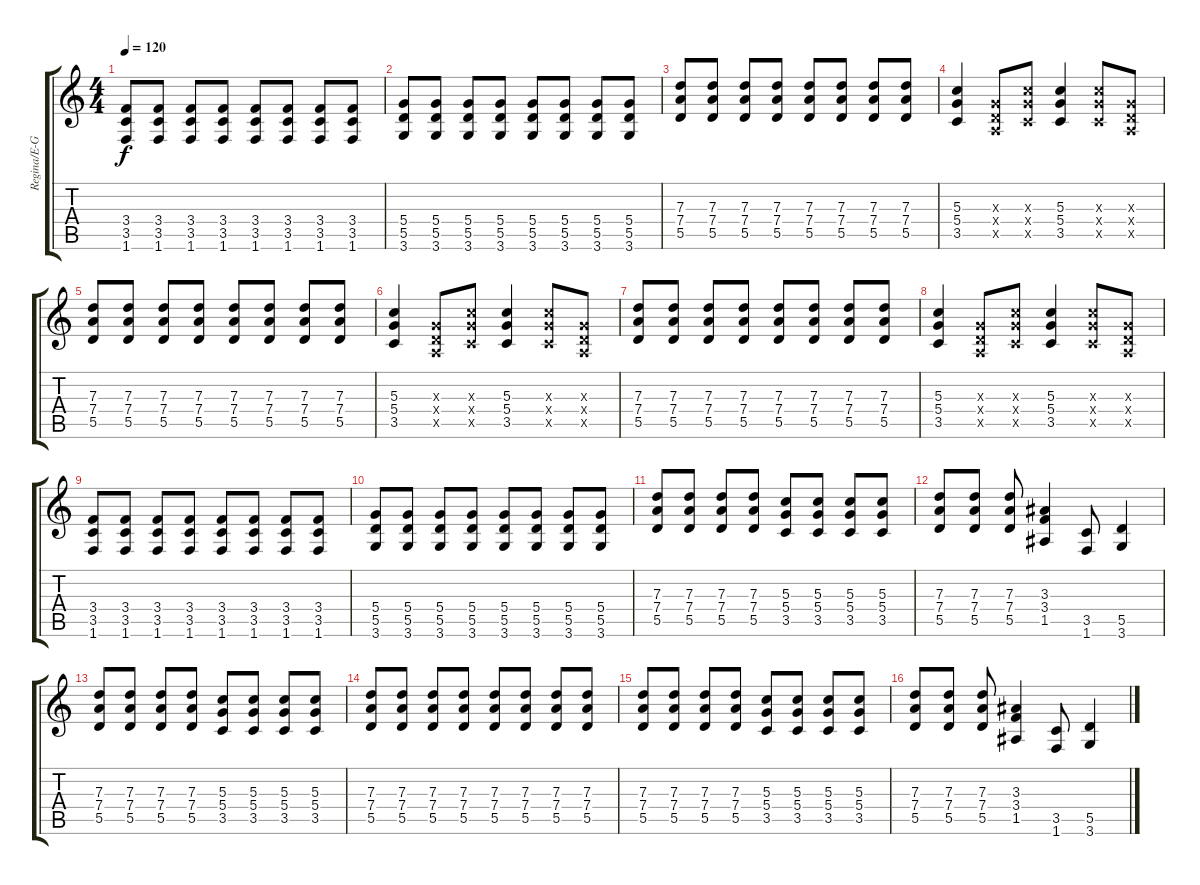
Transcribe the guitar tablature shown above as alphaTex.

\track ("Regina/E-Guitar " "Regina/E-G") {instrument distortionguitar}
\staff {score tabs}
\tuning (E4 B3 G3 D3 A2 E2) {hide}
\ts (4 4)
\tempo 120
\clef g2
\ks c
(3.4 3.5 1.6).8{dy f} (3.4 3.5 1.6).8 (3.4 3.5 1.6).8 (3.4 3.5 1.6).8 (3.4 3.5 1.6).8 (3.4 3.5 1.6).8 (3.4 3.5 1.6).8 (3.4 3.5 1.6).8 |
(5.4 5.5 3.6).8 (5.4 5.5 3.6).8 (5.4 5.5 3.6).8 (5.4 5.5 3.6).8 (5.4 5.5 3.6).8 (5.4 5.5 3.6).8 (5.4 5.5 3.6).8 (5.4 5.5 3.6).8 |
(7.3 7.4 5.5).8 (7.3 7.4 5.5).8 (7.3 7.4 5.5).8 (7.3 7.4 5.5).8 (7.3 7.4 5.5).8 (7.3 7.4 5.5).8 (7.3 7.4 5.5).8 (7.3 7.4 5.5).8 |
(5.3 5.4 3.5).4 (0.3{x} 0.4{x} 0.5{x}).8 (5.3{x} 5.4{x} 3.5{x}).8 (5.3 5.4 3.5).4 (5.3{x} 5.4{x} 3.5{x}).8 (0.3{x} 0.4{x} 0.5{x}).8 |
(7.3 7.4 5.5).8 (7.3 7.4 5.5).8 (7.3 7.4 5.5).8 (7.3 7.4 5.5).8 (7.3 7.4 5.5).8 (7.3 7.4 5.5).8 (7.3 7.4 5.5).8 (7.3 7.4 5.5).8 |
(5.3 5.4 3.5).4 (0.3{x} 0.4{x} 0.5{x}).8 (5.3{x} 5.4{x} 3.5{x}).8 (5.3 5.4 3.5).4 (5.3{x} 5.4{x} 3.5{x}).8 (0.3{x} 0.4{x} 0.5{x}).8 |
(7.3 7.4 5.5).8 (7.3 7.4 5.5).8 (7.3 7.4 5.5).8 (7.3 7.4 5.5).8 (7.3 7.4 5.5).8 (7.3 7.4 5.5).8 (7.3 7.4 5.5).8 (7.3 7.4 5.5).8 |
(5.3 5.4 3.5).4 (0.3{x} 0.4{x} 0.5{x}).8 (5.3{x} 5.4{x} 3.5{x}).8 (5.3 5.4 3.5).4 (5.3{x} 5.4{x} 3.5{x}).8 (0.3{x} 0.4{x} 0.5{x}).8 |
(3.4 3.5 1.6).8 (3.4 3.5 1.6).8 (3.4 3.5 1.6).8 (3.4 3.5 1.6).8 (3.4 3.5 1.6).8 (3.4 3.5 1.6).8 (3.4 3.5 1.6).8 (3.4 3.5 1.6).8 |
(5.4 5.5 3.6).8 (5.4 5.5 3.6).8 (5.4 5.5 3.6).8 (5.4 5.5 3.6).8 (5.4 5.5 3.6).8 (5.4 5.5 3.6).8 (5.4 5.5 3.6).8 (5.4 5.5 3.6).8 |
(7.3 7.4 5.5).8 (7.3 7.4 5.5).8 (7.3 7.4 5.5).8 (7.3 7.4 5.5).8 (5.3 5.4 3.5).8 (5.3 5.4 3.5).8 (5.3 5.4 3.5).8 (5.3 5.4 3.5).8 |
(7.3 7.4 5.5).8 (7.3 7.4 5.5).8 (7.3 7.4 5.5).8 (3.3 3.4 1.5).4 (3.5 1.6).8 (5.5 3.6).4 |
(7.3 7.4 5.5).8 (7.3 7.4 5.5).8 (7.3 7.4 5.5).8 (7.3 7.4 5.5).8 (5.3 5.4 3.5).8 (5.3 5.4 3.5).8 (5.3 5.4 3.5).8 (5.3 5.4 3.5).8 |
(7.3 7.4 5.5).8 (7.3 7.4 5.5).8 (7.3 7.4 5.5).8 (7.3 7.4 5.5).8 (7.3 7.4 5.5).8 (7.3 7.4 5.5).8 (7.3 7.4 5.5).8 (7.3 7.4 5.5).8 |
(7.3 7.4 5.5).8 (7.3 7.4 5.5).8 (7.3 7.4 5.5).8 (7.3 7.4 5.5).8 (5.3 5.4 3.5).8 (5.3 5.4 3.5).8 (5.3 5.4 3.5).8 (5.3 5.4 3.5).8 |
(7.3 7.4 5.5).8 (7.3 7.4 5.5).8 (7.3 7.4 5.5).8 (3.3 3.4 1.5).4 (3.5 1.6).8 (5.5 3.6).4
